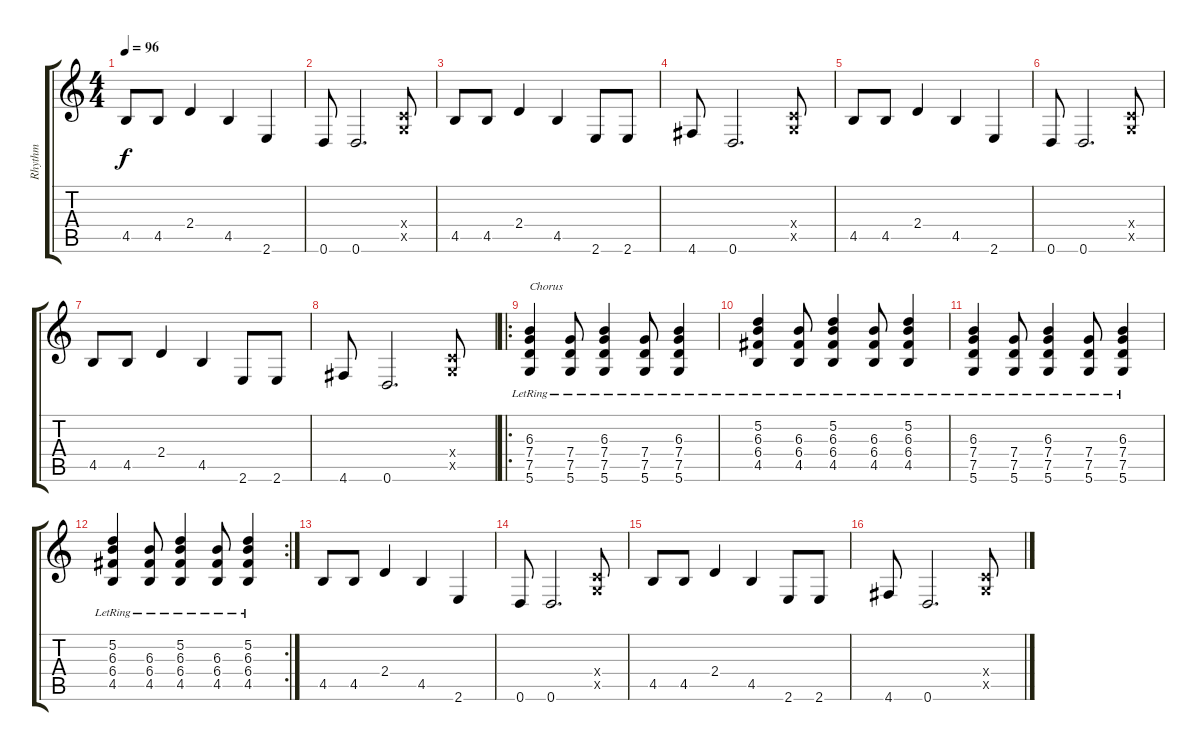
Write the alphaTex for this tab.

\track ("Rhythm" "Rhythm") {instrument electricguitarclean}
\staff {score tabs}
\tuning (D4 A3 F3 C3 G2 D2) {hide}
\ts (4 4)
\tempo 96
\clef g2
\ks c
4.5.8{dy f} 4.5.8 2.4.4 4.5.4 2.6.4 |
0.6.8 0.6.2{d} (0.4{x} 0.5{x}).8 |
4.5.8 4.5.8 2.4.4 4.5.4 2.6.8 2.6.8 |
4.6.8 0.6.2{d} (0.4{x} 0.5{x}).8 |
4.5.8 4.5.8 2.4.4 4.5.4 2.6.4 |
0.6.8 0.6.2{d} (0.4{x} 0.5{x}).8 |
4.5.8 4.5.8 2.4.4 4.5.4 2.6.8 2.6.8 |
4.6.8 0.6.2{d} (0.4{x} 0.5{x}).8 |
\ro
(6.3{lr} 7.4{lr} 7.5{lr} 5.6{lr}).4{txt "Chorus"} (7.4{lr} 7.5{lr} 5.6{lr}).8 (6.3{lr} 7.4{lr} 7.5{lr} 5.6{lr}).4 (7.4{lr} 7.5{lr} 5.6{lr}).8 (6.3{lr} 7.4{lr} 7.5{lr} 5.6{lr}).4 |
(5.2 6.3{lr} 6.4{lr} 4.5{lr}).4 (6.3 6.4{lr} 4.5{lr}).8 (5.2 6.3{lr} 6.4{lr} 4.5{lr}).4 (6.3 6.4{lr} 4.5{lr}).8 (5.2 6.3{lr} 6.4{lr} 4.5{lr}).4 |
(6.3{lr} 7.4{lr} 7.5{lr} 5.6{lr}).4 (7.4{lr} 7.5{lr} 5.6{lr}).8 (6.3{lr} 7.4{lr} 7.5{lr} 5.6{lr}).4 (7.4{lr} 7.5{lr} 5.6{lr}).8 (6.3{lr} 7.4{lr} 7.5{lr} 5.6{lr}).4 |
\rc 2
(5.2 6.3{lr} 6.4{lr} 4.5{lr}).4 (6.3 6.4{lr} 4.5{lr}).8 (5.2 6.3{lr} 6.4{lr} 4.5{lr}).4 (6.3 6.4{lr} 4.5{lr}).8 (5.2 6.3{lr} 6.4{lr} 4.5{lr}).4 |
4.5.8 4.5.8 2.4.4 4.5.4 2.6.4 |
0.6.8 0.6.2{d} (0.4{x} 0.5{x}).8 |
4.5.8 4.5.8 2.4.4 4.5.4 2.6.8 2.6.8 |
4.6.8 0.6.2{d} (0.4{x} 0.5{x}).8
